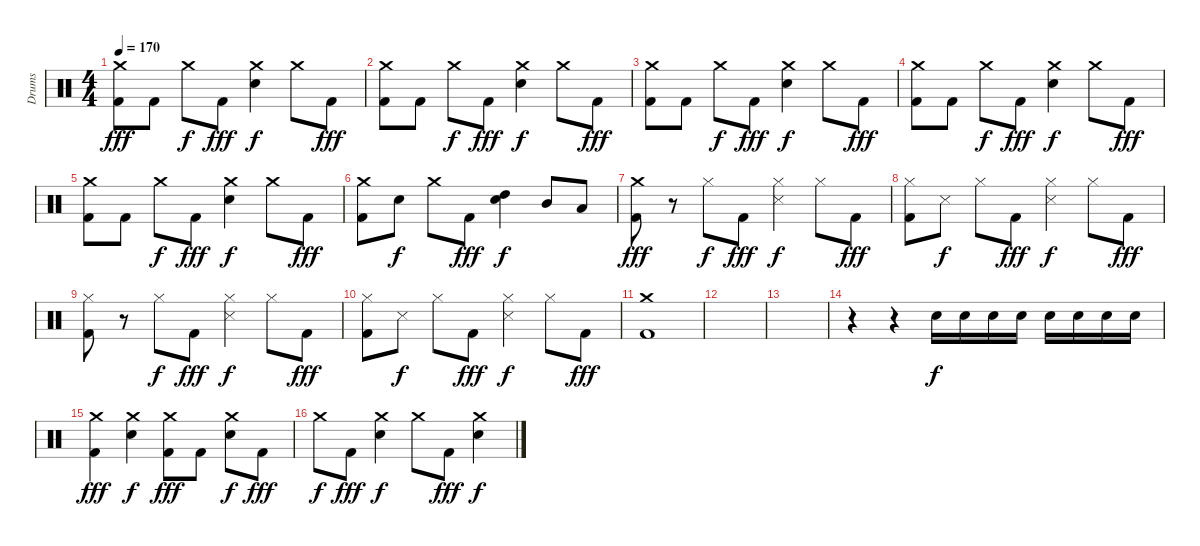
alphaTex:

\track ("Drums" "Drums") {instrument percussion}
\staff {score}
\articulation defaults
\ts (4 4)
\tempo 170
\clef neutral
\ks c
("Crash medium (hit)" "Kick (hit) 2").8{dy fff} "Kick (hit) 2".8 "Crash medium (hit)".8{dy f} "Kick (hit) 2".8{dy fff} ("Crash medium (hit)" "Electric Snare (hit)").4{dy f} "Crash medium (hit)".8 "Kick (hit) 2".8{dy fff} |
("Crash medium (hit)" "Kick (hit) 2").8 "Kick (hit) 2".8 "Crash medium (hit)".8{dy f} "Kick (hit) 2".8{dy fff} ("Crash medium (hit)" "Electric Snare (hit)").4{dy f} "Crash medium (hit)".8 "Kick (hit) 2".8{dy fff} |
("Crash medium (hit)" "Kick (hit) 2").8 "Kick (hit) 2".8 "Crash medium (hit)".8{dy f} "Kick (hit) 2".8{dy fff} ("Crash medium (hit)" "Electric Snare (hit)").4{dy f} "Crash medium (hit)".8 "Kick (hit) 2".8{dy fff} |
("Crash medium (hit)" "Kick (hit) 2").8 "Kick (hit) 2".8 "Crash medium (hit)".8{dy f} "Kick (hit) 2".8{dy fff} ("Crash medium (hit)" "Electric Snare (hit)").4{dy f} "Crash medium (hit)".8 "Kick (hit) 2".8{dy fff} |
("Crash medium (hit)" "Kick (hit) 2").8 "Kick (hit) 2".8 "Crash medium (hit)".8{dy f} "Kick (hit) 2".8{dy fff} ("Crash medium (hit)" "Electric Snare (hit)").4{dy f} "Crash medium (hit)".8 "Kick (hit) 2".8{dy fff} |
("Crash medium (hit)" "Kick (hit) 2").8 "Electric Snare (hit)".8{dy f} "Crash medium (hit)".8 "Kick (hit) 2".8{dy fff} ("High Tom (hit)" "Electric Snare (hit)").4{dy f} "Mid Tom (hit)".8 "Low Tom (hit)".8 |
("Crash medium (hit)" "Kick (hit) 2").8{dy fff} r.8 "Hi-Hat (closed)".8{dy f} "Kick (hit) 2".8{dy fff} ("Hi-Hat (closed)" "Snare (side stick) 3").4{dy f} "Hi-Hat (closed)".8 "Kick (hit) 2".8{dy fff} |
("Hi-Hat (closed)" "Kick (hit) 2").8 "Snare (side stick) 3".8{dy f} "Hi-Hat (closed)".8 "Kick (hit) 2".8{dy fff} ("Hi-Hat (closed)" "Snare (side stick) 3").4{dy f} "Hi-Hat (closed)".8 "Kick (hit) 2".8{dy fff} |
("Hi-Hat (closed)" "Kick (hit) 2").8 r.8 "Hi-Hat (closed)".8{dy f} "Kick (hit) 2".8{dy fff} ("Hi-Hat (closed)" "Snare (side stick) 3").4{dy f} "Hi-Hat (closed)".8 "Kick (hit) 2".8{dy fff} |
("Hi-Hat (closed)" "Kick (hit) 2").8 "Snare (side stick) 3".8{dy f} "Hi-Hat (closed)".8 "Kick (hit) 2".8{dy fff} ("Hi-Hat (closed)" "Snare (side stick) 3").4{dy f} "Hi-Hat (closed)".8 "Kick (hit) 2".8{dy fff} |
("Crash medium (hit)" "Kick (hit) 2").1 |
|
|
r.4 r.4 "Electric Snare (hit)".16{dy f} "Electric Snare (hit)".16 "Electric Snare (hit)".16 "Electric Snare (hit)".16 "Electric Snare (hit)".16 "Electric Snare (hit)".16 "Electric Snare (hit)".16 "Electric Snare (hit)".16 |
("Crash medium (hit)" "Kick (hit) 2").4{dy fff} ("Crash medium (hit)" "Electric Snare (hit)").4{dy f} ("Crash medium (hit)" "Kick (hit) 2").8{dy fff} "Kick (hit) 2".8 ("Crash medium (hit)" "Electric Snare (hit)").8{dy f} "Kick (hit) 2".8{dy fff} |
"Crash medium (hit)".8{dy f} "Kick (hit) 2".8{dy fff} ("Crash medium (hit)" "Electric Snare (hit)").4{dy f} "Crash medium (hit)".8 "Kick (hit) 2".8{dy fff} ("Crash medium (hit)" "Electric Snare (hit)").4{dy f}
